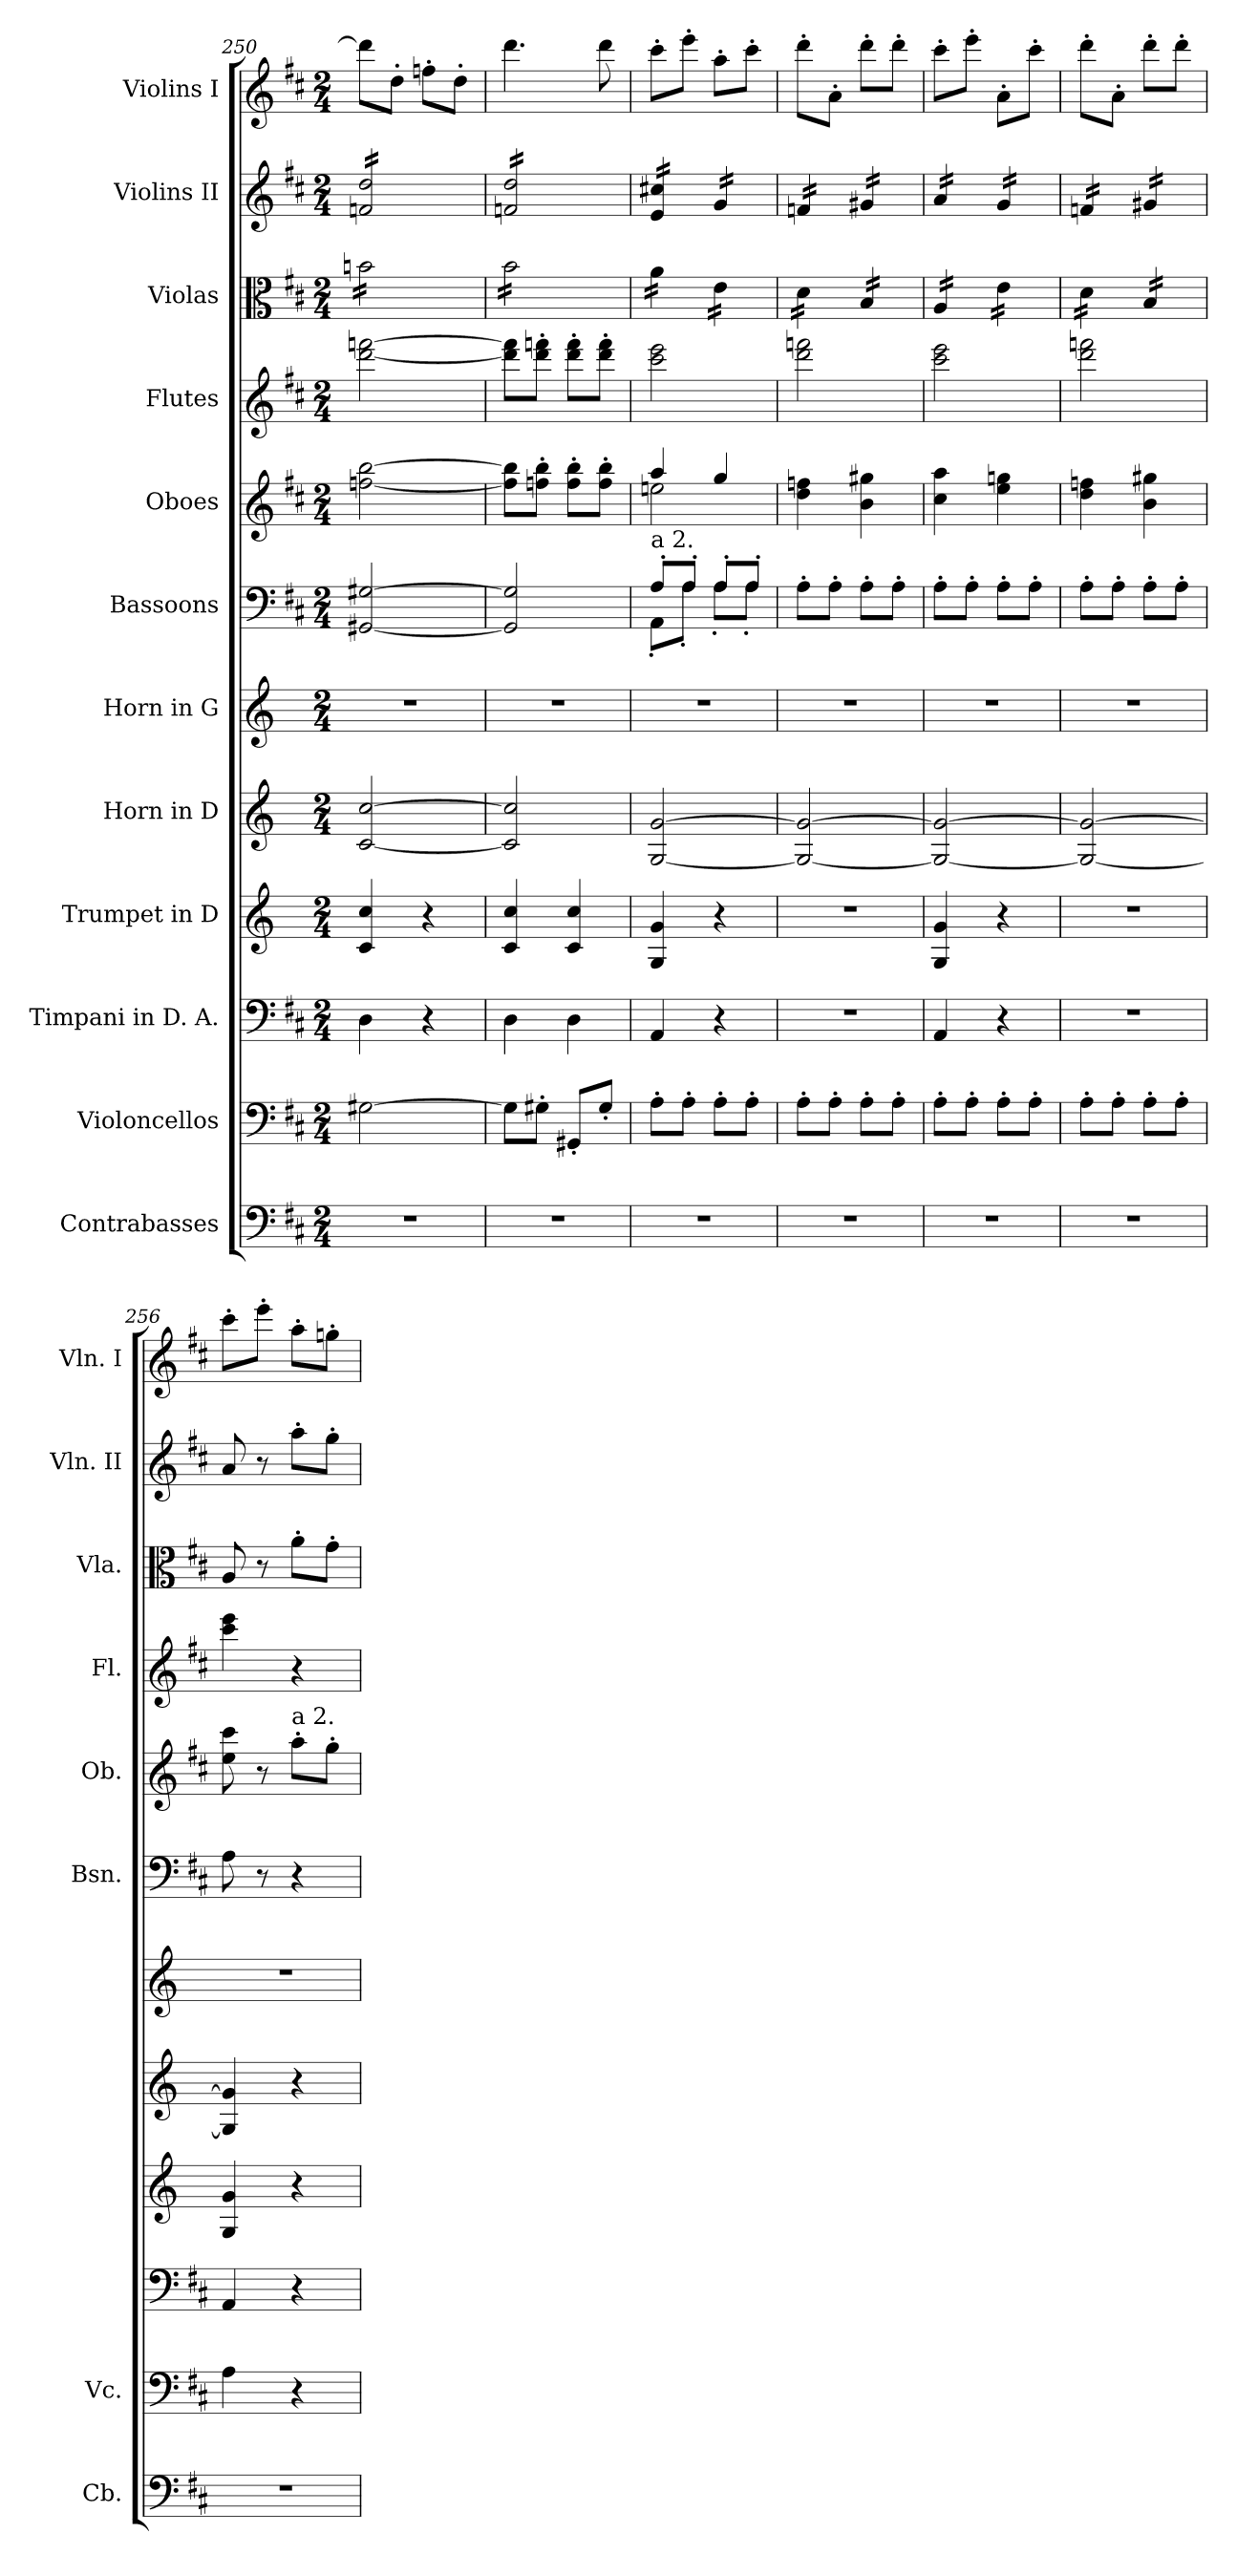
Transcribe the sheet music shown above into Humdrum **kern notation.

**kern	**kern	**kern	**kern	**kern	**kern	**kern	**kern	**kern	**kern	**kern	**kern
*part12	*part11	*part10	*part9	*part8	*part7	*part6	*part5	*part4	*part3	*part2	*part1
*staff12	*staff11	*staff10	*staff9	*staff8	*staff7	*staff6	*staff5	*staff4	*staff3	*staff2	*staff1
*I"Contrabasses	*I"Violoncellos	*I"Timpani in D. A.	*I"Trumpet in D	*I"Horn in D	*I"Horn in G	*I"Bassoons	*I"Oboes	*I"Flutes	*I"Violas	*I"Violins II	*I"Violins I
*I'Cb.	*I'Vc.	*	*	*	*	*I'Bsn.	*I'Ob.	*I'Fl.	*I'Vla.	*I'Vln. II	*I'Vln. I
*clefF4	*clefF4	*clefF4	*clefG2	*clefG2	*clefG2	*clefF4	*clefG2	*clefG2	*clefC3	*clefG2	*clefG2
*ITrd7c12	*	*	*ITrd-1c-2	*ITrd6c10	*ITrd3c5	*	*	*	*	*	*
*k[f#c#]	*k[f#c#]	*k[f#c#]	*k[f#c#]	*k[f#c#]	*k[f#]	*k[f#c#]	*k[f#c#]	*k[f#c#]	*k[f#c#]	*k[f#c#]	*k[f#c#]
*M2/4	*M2/4	*M2/4	*M2/4	*M2/4	*M2/4	*M2/4	*M2/4	*M2/4	*M2/4	*M2/4	*M2/4
=250	=250	=250	=250	=250	=250	=250	=250	=250	=250	=250	=250
*	*	*	*	*	*	*	*	*	*tremolo	*	*
*	*	*	*	*	*	*	*	*	*	*tremolo	*
2r	[2G#X\	4D\	4d/ 4dd/	[2D/ [2d/	2r	[2GG#X/ [2G#X/	[2ffn\ [2bb\	[2ddd\ [2fffn\	16bn\LL	16fn/ 16dd/LL	8ddd\L]
.	.	.	.	.	.	.	.	.	16bn\	16fn/ 16dd/	.
.	.	.	.	.	.	.	.	.	16bn\	16fn/ 16dd/	8dd'\J
.	.	.	.	.	.	.	.	.	16bn\	16fn/ 16dd/	.
.	.	4r	4r	.	.	.	.	.	16bn\	16fn/ 16dd/	8ffn'\L
.	.	.	.	.	.	.	.	.	16bn\	16fn/ 16dd/	.
.	.	.	.	.	.	.	.	.	16bn\	16fn/ 16dd/	8dd'\J
.	.	.	.	.	.	.	.	.	16bn\JJ	16fn/ 16dd/JJ	.
=251	=251	=251	=251	=251	=251	=251	=251	=251	=251	=251	=251
2r	8G#\L]	4D\	4d/ 4dd/	2D/] 2d/]	2r	2GG#/] 2G#/]	8ff\] 8bb\]L	8ddd\] 8fff\]L	16b\LL	16fn/ 16dd/LL	4.ddd\
.	.	.	.	.	.	.	.	.	16b\	16fn/ 16dd/	.
.	8G#X'\J	.	.	.	.	.	8ffn\' 8bb\'J	8ddd\' 8fffn\'J	16b\	16fn/ 16dd/	.
.	.	.	.	.	.	.	.	.	16b\	16fn/ 16dd/	.
.	8GG#X'/L	4D\	4d/ 4dd/	.	.	.	8ff\' 8bb\'L	8ddd\' 8fff\'L	16b\	16fn/ 16dd/	.
.	.	.	.	.	.	.	.	.	16b\	16fn/ 16dd/	.
.	8G#'/J	.	.	.	.	.	8ff\' 8bb\'J	8ddd\' 8fff\'J	16b\	16fn/ 16dd/	8ddd\
.	.	.	.	.	.	.	.	.	16b\JJ	16fn/ 16dd/JJ	.
=252	=252	=252	=252	=252	=252	=252	=252	=252	=252	=252	=252
*	*	*	*	*	*	*^	*^	*	*	*	*
!	!	!	!	!	!	!LO:TX:a:t=a 2.	!	!	!	!	!	!	!
2r	8A'\L	4AA/	4A/ 4a/	[2AA/ [2A/	2r	8A'/L	8AA'\L	4aa/	2een\	2ccc#\ 2eee\	16a\LL	16e/ 16cc#X/LL	8ccc#'\L
.	.	.	.	.	.	.	.	.	.	.	16a\	16e/ 16cc#X/	.
.	8A'\J	.	.	.	.	8A'/J	8A'\J	.	.	.	16a\	16e/ 16cc#X/	8eee'\J
.	.	.	.	.	.	.	.	.	.	.	16a\JJ	16e/ 16cc#X/JJ	.
.	8A'\L	4r	4r	.	.	8A'/L	8A'\L	4gg/	.	.	16e\LL	16g/LL	8aa'\L
.	.	.	.	.	.	.	.	.	.	.	16e\	16g/	.
.	8A'\J	.	.	.	.	8A'/J	8A'\J	.	.	.	16e\	16g/	8ccc#'\J
.	.	.	.	.	.	.	.	.	.	.	16e\JJ	16g/JJ	.
*	*	*	*	*	*	*v	*v	*	*	*	*	*	*
*	*	*	*	*	*	*	*v	*v	*	*	*	*
=253	=253	=253	=253	=253	=253	=253	=253	=253	=253	=253	=253
2r	8A'\L	2r	2r	2AA/_ 2A/_	2r	8A'\L	4dd\ 4ffn\	2ddd\ 2fffn\	16d\LL	16fn/LL	8ddd'\L
.	.	.	.	.	.	.	.	.	16d\	16fn/	.
.	8A'\J	.	.	.	.	8A'\J	.	.	16d\	16fn/	8a'\J
.	.	.	.	.	.	.	.	.	16d\JJ	16fn/JJ	.
.	8A'\L	.	.	.	.	8A'\L	4b\ 4gg#X\	.	16B/LL	16g#X/LL	8ddd'\L
.	.	.	.	.	.	.	.	.	16B/	16g#X/	.
.	8A'\J	.	.	.	.	8A'\J	.	.	16B/	16g#X/	8ddd'\J
.	.	.	.	.	.	.	.	.	16B/JJ	16g#X/JJ	.
=254	=254	=254	=254	=254	=254	=254	=254	=254	=254	=254	=254
2r	8A'\L	4AA/	4A/ 4a/	2AA/_ 2A/_	2r	8A'\L	4cc#\ 4aa\	2ccc#\ 2eee\	16A/LL	16a/LL	8ccc#'\L
.	.	.	.	.	.	.	.	.	16A/	16a/	.
.	8A'\J	.	.	.	.	8A'\J	.	.	16A/	16a/	8eee'\J
.	.	.	.	.	.	.	.	.	16A/JJ	16a/JJ	.
.	8A'\L	4r	4r	.	.	8A'\L	4ee\ 4ggn\	.	16e\LL	16g/LL	8a'\L
.	.	.	.	.	.	.	.	.	16e\	16g/	.
.	8A'\J	.	.	.	.	8A'\J	.	.	16e\	16g/	8ccc#'\J
.	.	.	.	.	.	.	.	.	16e\JJ	16g/JJ	.
!!LO:PB:g=z
=255	=255	=255	=255	=255	=255	=255	=255	=255	=255	=255	=255
2r	8A'\L	2r	2r	2AA/_ 2A/_	2r	8A'\L	4dd\ 4ffn\	2ddd\ 2fffn\	16d\LL	16fn/LL	8ddd'\L
.	.	.	.	.	.	.	.	.	16d\	16fn/	.
.	8A'\J	.	.	.	.	8A'\J	.	.	16d\	16fn/	8a'\J
.	.	.	.	.	.	.	.	.	16d\JJ	16fn/JJ	.
.	8A'\L	.	.	.	.	8A'\L	4b\ 4gg#X\	.	16B/LL	16g#X/LL	8ddd'\L
.	.	.	.	.	.	.	.	.	16B/	16g#X/	.
.	8A'\J	.	.	.	.	8A'\J	.	.	16B/	16g#X/	8ddd'\J
.	.	.	.	.	.	.	.	.	16B/JJ	16g#X/JJ	.
*	*	*	*	*	*	*	*	*	*	*Xtremolo	*
*	*	*	*	*	*	*	*	*	*Xtremolo	*	*
=256	=256	=256	=256	=256	=256	=256	=256	=256	=256	=256	=256
2r	4A\	4AA/	4A/ 4a/	4AA/] 4A/]	2r	8A\	8ee\ 8ccc#\	4ccc#\ 4eee\	8A/	8a/	8ccc#'\L
.	.	.	.	.	.	8r	8r	.	8r	8r	8eee'\J
!	!	!	!	!	!	!	!LO:TX:a:t=a 2.	!	!	!	!
.	4r	4r	4r	4r	.	4r	8aa'\L	4r	8a'\L	8aa'\L	8aa'\L
.	.	.	.	.	.	.	8gg'\J	.	8g'\J	8gg'\J	8ggn'\J
=	=	=	=	=	=	=	=	=	=	=	=
*-	*-	*-	*-	*-	*-	*-	*-	*-	*-	*-	*-
